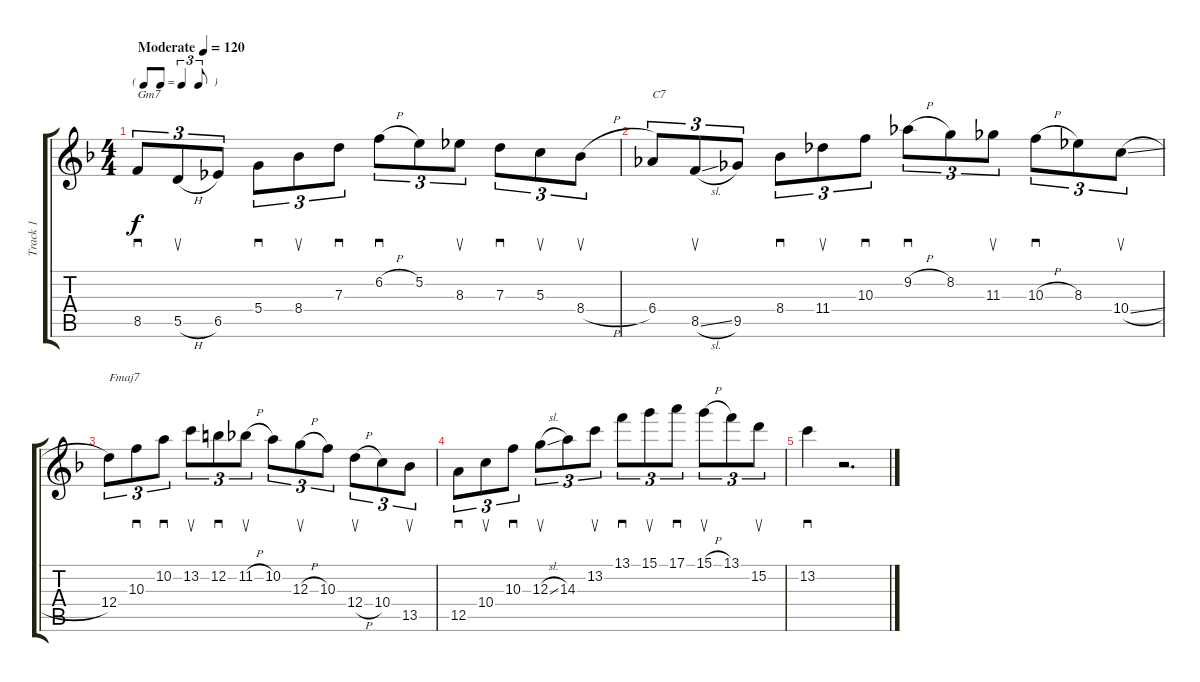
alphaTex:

\track ("Track 1" "Track 1") {instrument acousticguitarsteel}
\staff {score tabs}
\tuning (E4 B3 G3 D3 A2 E2) {hide}
\ts (4 4)
\tf triplet8th
\tempo (120 "Moderate")
\clef g2
\ks f
8.5.8{sd tu (3 2) txt "Gm7" dy f instrument acousticguitarsteel} 5.5{h}.8{su tu (3 2)} 6.5.8{tu (3 2)} 5.4.8{sd tu (3 2)} 8.4.8{su tu (3 2)} 7.3.8{sd tu (3 2)} 6.2{h}.8{sd tu (3 2)} 5.2.8{tu (3 2)} 8.3.8{su tu (3 2)} 7.3.8{sd tu (3 2)} 5.3.8{su tu (3 2)} 8.4{h}.8{su tu (3 2)} |
6.4.8{tu (3 2) txt "C7"} 8.5{sl}.8{su tu (3 2)} 9.5.8{tu (3 2)} 8.4.8{sd tu (3 2)} 11.4.8{su tu (3 2)} 10.3.8{sd tu (3 2)} 9.2{h}.8{sd tu (3 2)} 8.2.8{tu (3 2)} 11.3.8{su tu (3 2)} 10.3{h}.8{sd tu (3 2)} 8.3.8{tu (3 2)} 10.4{sl}.8{su tu (3 2)} |
12.4.8{tu (3 2) txt "Fmaj7"} 10.3.8{sd tu (3 2)} 10.2.8{sd tu (3 2)} 13.2.8{su tu (3 2)} 12.2.8{sd tu (3 2)} 11.2{h}.8{su tu (3 2)} 10.2.8{tu (3 2)} 12.3{h}.8{su tu (3 2)} 10.3.8{tu (3 2)} 12.4{h}.8{su tu (3 2)} 10.4.8{tu (3 2)} 13.5.8{su tu (3 2)} |
12.5.8{sd tu (3 2)} 10.4.8{su tu (3 2)} 10.3.8{sd tu (3 2)} 12.3{sl}.8{su tu (3 2)} 14.3.8{tu (3 2)} 13.2.8{su tu (3 2)} 13.1.8{sd tu (3 2)} 15.1.8{su tu (3 2)} 17.1.8{sd tu (3 2)} 15.1{h}.8{su tu (3 2)} 13.1.8{tu (3 2)} 15.2.8{su tu (3 2)} |
13.2.4{sd} r.2{d}
